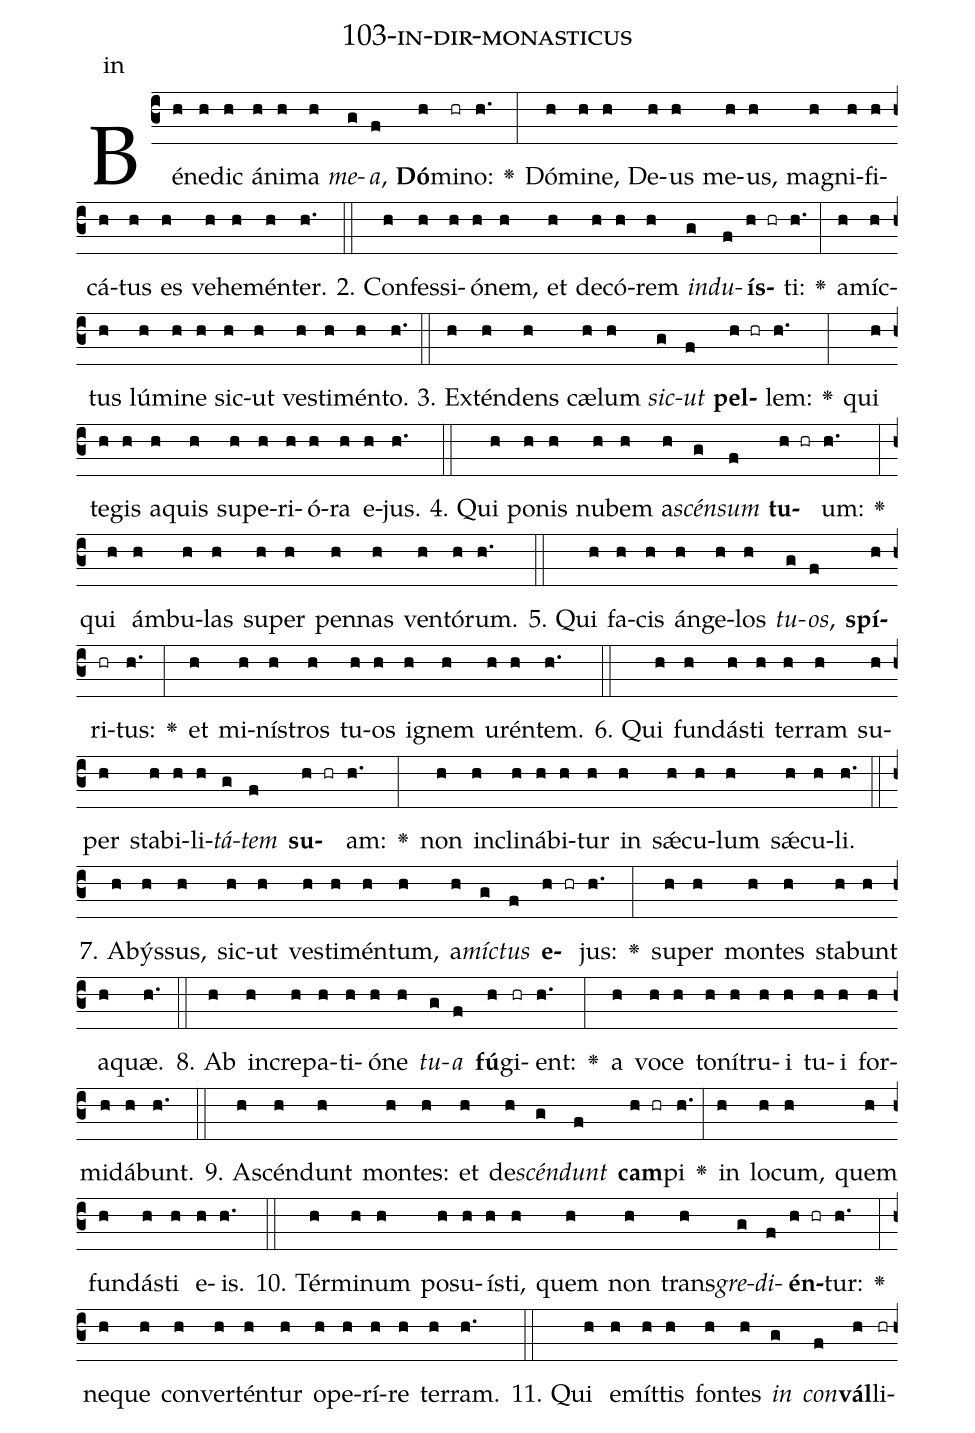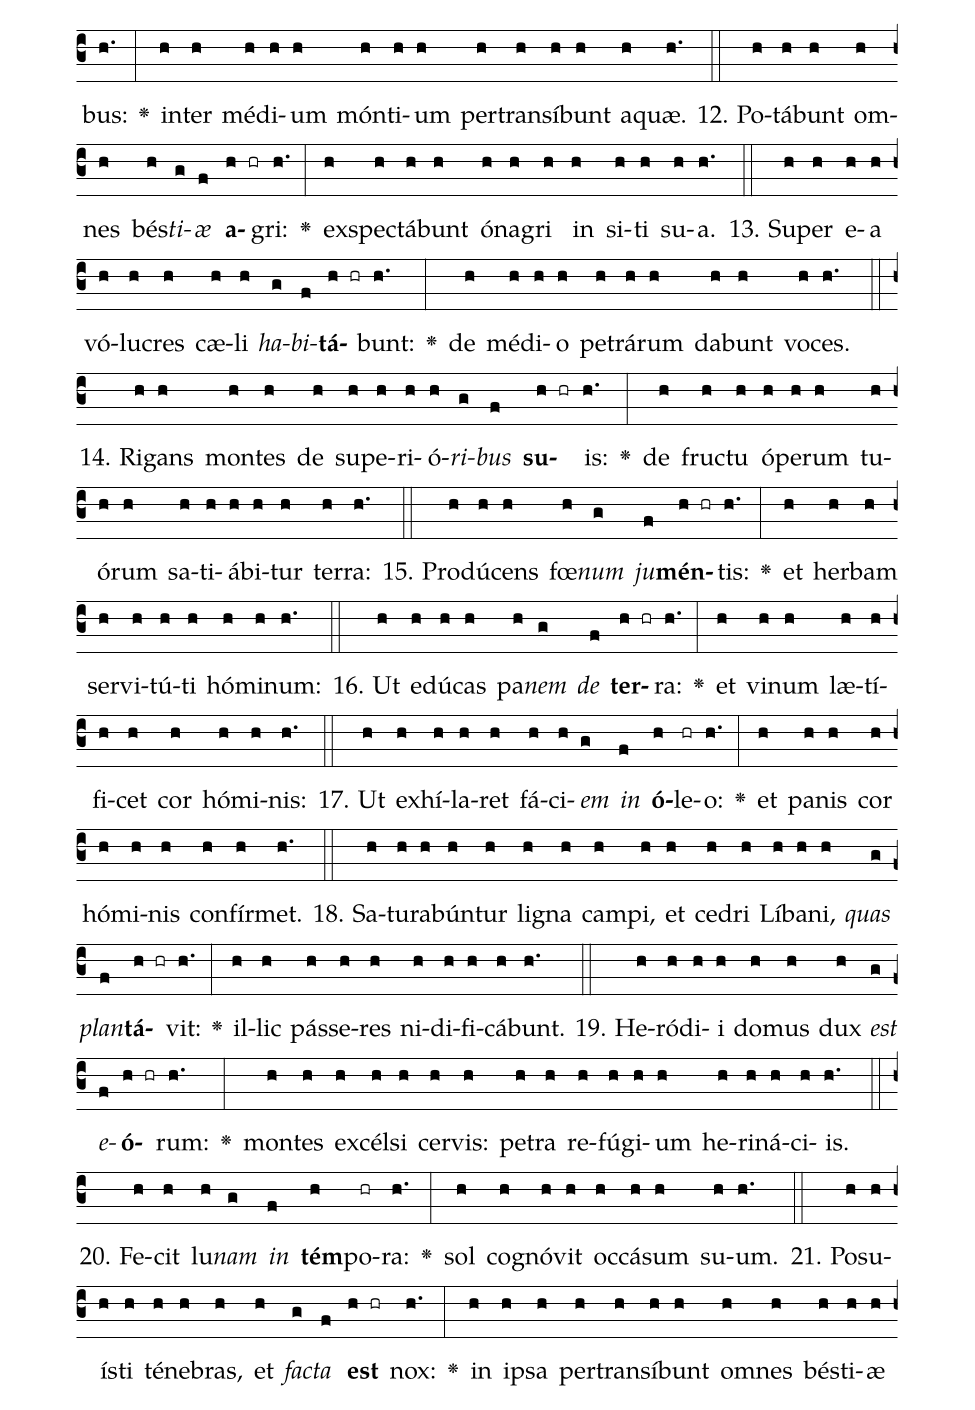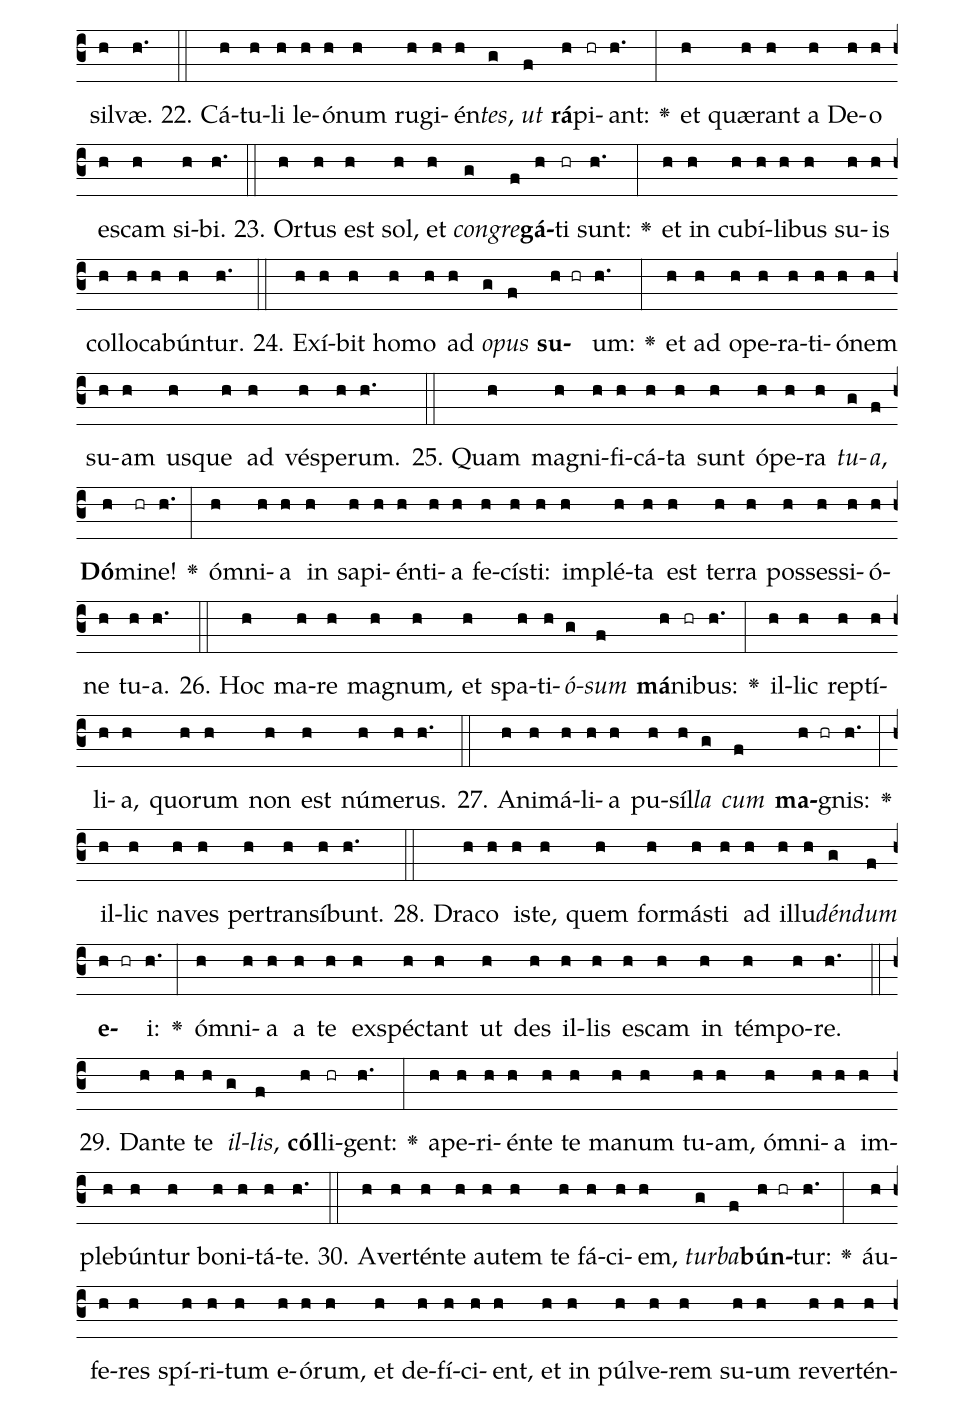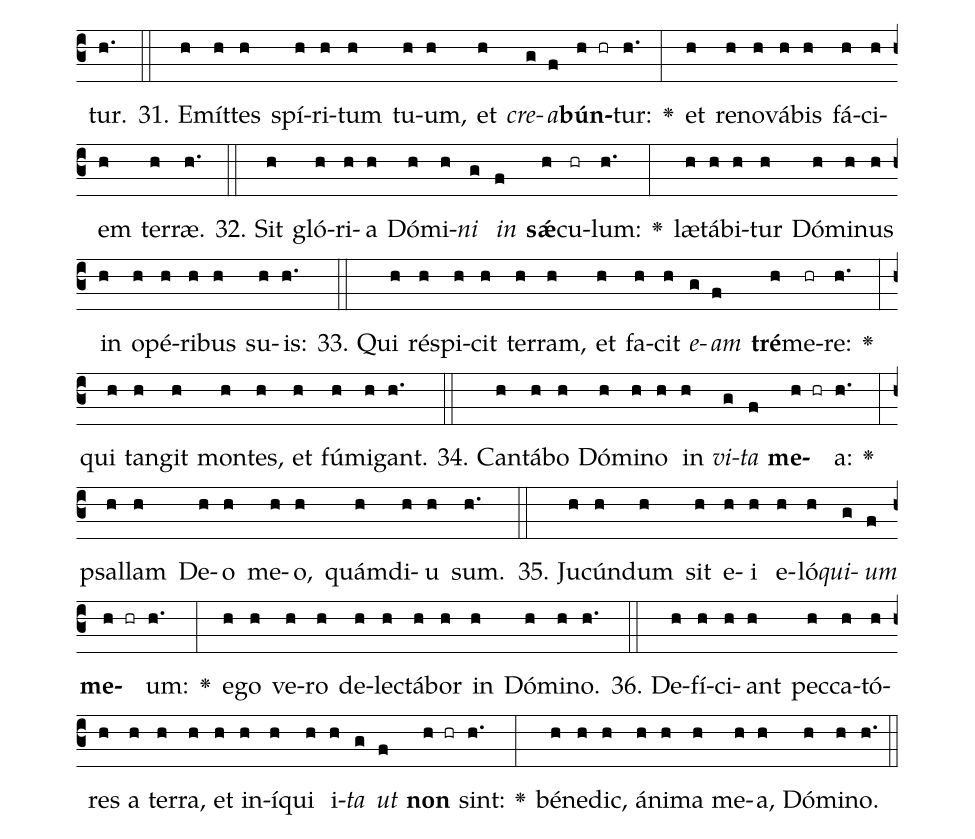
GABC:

name: 103-in-dir-monasticus;
annotation: in;
%%
(c3)Bé(h)ne(h)dic(h) á(h)ni(h)ma(h) <i>me</i>(g)<i>a</i>,(f) <b>Dó</b>(h)mi(hr)no:(h.) <v>\greheightstar</v>(:) Dó(h)mi(h)ne,(h) De(h)us(h) me(h)us,(h) ma(h)gni(h)fi(h)cá(h)tus(h) es(h) ve(h)he(h)mén(h)ter.(h.) (::)
2. Con(h)fes(h)si(h)ó(h)nem,(h) et(h) de(h)có(h)rem(h) <i>ind</i>(g)<i>u</i>(f)<b>ís</b>(h hr)ti:(h.) <v>\greheightstar</v>(:) a(h)míc(h)tus(h) lú(h)mi(h)ne(h) sic(h)ut(h) ves(h)ti(h)mén(h)to.(h.) (::)
3. Ex(h)tén(h)dens(h) cæ(h)lum(h) <i>sic</i>(g)<i>ut</i>(f) <b>pel</b>(h hr)lem:(h.) <v>\greheightstar</v>(:) qui(h) te(h)gis(h) a(h)quis(h) su(h)pe(h)ri(h)ó(h)ra(h) e(h)jus.(h.) (::)
4. Qui(h) po(h)nis(h) nu(h)bem(h) a(h)<i>scén</i>(g)<i>sum</i>(f) <b>tu</b>(h hr)um:(h.) <v>\greheightstar</v>(:) qui(h) ám(h)bu(h)las(h) su(h)per(h) pen(h)nas(h) ven(h)tó(h)rum.(h.) (::)
5. Qui(h) fa(h)cis(h) án(h)ge(h)los(h) <i>tu</i>(g)<i>os</i>,(f) <b>spí</b>(h)ri(hr)tus:(h.) <v>\greheightstar</v>(:) et(h) mi(h)nís(h)tros(h) tu(h)os(h) i(h)gnem(h) u(h)rén(h)tem.(h.) (::)
6. Qui(h) fun(h)dás(h)ti(h) ter(h)ram(h) su(h)per(h) sta(h)bi(h)li(h)<i>tá</i>(g)<i>tem</i>(f) <b>su</b>(h hr)am:(h.) <v>\greheightstar</v>(:) non(h) in(h)cli(h)ná(h)bi(h)tur(h) in(h) sǽ(h)cu(h)lum(h) sǽ(h)cu(h)li.(h.) (::)
7. A(h)býs(h)sus,(h) sic(h)ut(h) ves(h)ti(h)mén(h)tum,(h) a(h)<i>míc</i>(g)<i>tus</i>(f) <b>e</b>(h hr)jus:(h.) <v>\greheightstar</v>(:) su(h)per(h) mon(h)tes(h) sta(h)bunt(h) a(h)quæ.(h.) (::)
8. Ab(h) in(h)cre(h)pa(h)ti(h)ó(h)ne(h) <i>tu</i>(g)<i>a</i>(f) <b>fú</b>(h)gi(hr)ent:(h.) <v>\greheightstar</v>(:) a(h) vo(h)ce(h) to(h)ní(h)tru(h)i(h) tu(h)i(h) for(h)mi(h)dá(h)bunt.(h.) (::)
9. A(h)scén(h)dunt(h) mon(h)tes:(h) et(h) de(h)<i>scén</i>(g)<i>dunt</i>(f) <b>cam</b>(h hr)pi(h.) <v>\greheightstar</v>(:) in(h) lo(h)cum,(h) quem(h) fun(h)dás(h)ti(h) e(h)is.(h.) (::)
10. Tér(h)mi(h)num(h) po(h)su(h)ís(h)ti,(h) quem(h) non(h) trans(h)<i>gre</i>(g)<i>di</i>(f)<b>én</b>(h hr)tur:(h.) <v>\greheightstar</v>(:) ne(h)que(h) con(h)ver(h)tén(h)tur(h) o(h)pe(h)rí(h)re(h) ter(h)ram.(h.) (::)
11. Qui(h) e(h)mít(h)tis(h) fon(h)tes(h) <i>in</i>(g) <i>con</i>(f)<b>vál</b>(h)li(hr)bus:(h.) <v>\greheightstar</v>(:) in(h)ter(h) mé(h)di(h)um(h) món(h)ti(h)um(h) per(h)trans(h)í(h)bunt(h) a(h)quæ.(h.) (::)
12. Po(h)tá(h)bunt(h) om(h)nes(h) bés(h)<i>ti</i>(g)<i>æ</i>(f) <b>a</b>(h hr)gri:(h.) <v>\greheightstar</v>(:) ex(h)spec(h)tá(h)bunt(h) ó(h)na(h)gri(h) in(h) si(h)ti(h) su(h)a.(h.) (::)
13. Su(h)per(h) e(h)a(h) vó(h)lu(h)cres(h) cæ(h)li(h) <i>ha</i>(g)<i>bi</i>(f)<b>tá</b>(h hr)bunt:(h.) <v>\greheightstar</v>(:) de(h) mé(h)di(h)o(h) pe(h)trá(h)rum(h) da(h)bunt(h) vo(h)ces.(h.) (::)
14. Ri(h)gans(h) mon(h)tes(h) de(h) su(h)pe(h)ri(h)ó(h)<i>ri</i>(g)<i>bus</i>(f) <b>su</b>(h hr)is:(h.) <v>\greheightstar</v>(:) de(h) fruc(h)tu(h) ó(h)pe(h)rum(h) tu(h)ó(h)rum(h) sa(h)ti(h)á(h)bi(h)tur(h) ter(h)ra:(h.) (::)
15. Pro(h)dú(h)cens(h) fœ(h)<i>num</i>(g) <i>ju</i>(f)<b>mén</b>(h hr)tis:(h.) <v>\greheightstar</v>(:) et(h) her(h)bam(h) ser(h)vi(h)tú(h)ti(h) hó(h)mi(h)num:(h.) (::)
16. Ut(h) e(h)dú(h)cas(h) pa(h)<i>nem</i>(g) <i>de</i>(f) <b>ter</b>(h hr)ra:(h.) <v>\greheightstar</v>(:) et(h) vi(h)num(h) læ(h)tí(h)fi(h)cet(h) cor(h) hó(h)mi(h)nis:(h.) (::)
17. Ut(h) ex(h)hí(h)la(h)ret(h) fá(h)ci(h)<i>em</i>(g) <i>in</i>(f) <b>ó</b>(h)le(hr)o:(h.) <v>\greheightstar</v>(:) et(h) pa(h)nis(h) cor(h) hó(h)mi(h)nis(h) con(h)fír(h)met.(h.) (::)
18. Sa(h)tu(h)ra(h)bún(h)tur(h) li(h)gna(h) cam(h)pi,(h) et(h) ce(h)dri(h) Lí(h)ba(h)ni,(h) <i>quas</i>(g) <i>plan</i>(f)<b>tá</b>(h hr)vit:(h.) <v>\greheightstar</v>(:) il(h)lic(h) pás(h)se(h)res(h) ni(h)di(h)fi(h)cá(h)bunt.(h.) (::)
19. He(h)ró(h)di(h)i(h) do(h)mus(h) dux(h) <i>est</i>(g) <i>e</i>(f)<b>ó</b>(h hr)rum:(h.) <v>\greheightstar</v>(:) mon(h)tes(h) ex(h)cél(h)si(h) cer(h)vis:(h) pe(h)tra(h) re(h)fú(h)gi(h)um(h) he(h)ri(h)ná(h)ci(h)is.(h.) (::)
20. Fe(h)cit(h) lu(h)<i>nam</i>(g) <i>in</i>(f) <b>tém</b>(h)po(hr)ra:(h.) <v>\greheightstar</v>(:) sol(h) co(h)gnó(h)vit(h) oc(h)cá(h)sum(h) su(h)um.(h.) (::)
21. Po(h)su(h)ís(h)ti(h) té(h)ne(h)bras,(h) et(h) <i>fac</i>(g)<i>ta</i>(f) <b>est</b>(h hr) nox:(h.) <v>\greheightstar</v>(:) in(h) ip(h)sa(h) per(h)trans(h)í(h)bunt(h) om(h)nes(h) bés(h)ti(h)æ(h) sil(h)væ.(h.) (::)
22. Cá(h)tu(h)li(h) le(h)ó(h)num(h) ru(h)gi(h)én(h)<i>tes</i>,(g) <i>ut</i>(f) <b>rá</b>(h)pi(hr)ant:(h.) <v>\greheightstar</v>(:) et(h) quæ(h)rant(h) a(h) De(h)o(h) es(h)cam(h) si(h)bi.(h.) (::)
23. Or(h)tus(h) est(h) sol,(h) et(h) <i>con</i>(g)<i>gre</i>(f)<b>gá</b>(h)ti(hr) sunt:(h.) <v>\greheightstar</v>(:) et(h) in(h) cu(h)bí(h)li(h)bus(h) su(h)is(h) col(h)lo(h)ca(h)bún(h)tur.(h.) (::)
24. Ex(h)í(h)bit(h) ho(h)mo(h) ad(h) <i>o</i>(g)<i>pus</i>(f) <b>su</b>(h hr)um:(h.) <v>\greheightstar</v>(:) et(h) ad(h) o(h)pe(h)ra(h)ti(h)ó(h)nem(h) su(h)am(h) us(h)que(h) ad(h) vés(h)pe(h)rum.(h.) (::)
25. Quam(h) ma(h)gni(h)fi(h)cá(h)ta(h) sunt(h) ó(h)pe(h)ra(h) <i>tu</i>(g)<i>a</i>,(f) <b>Dó</b>(h)mi(hr)ne!(h.) <v>\greheightstar</v>(:) óm(h)ni(h)a(h) in(h) sa(h)pi(h)én(h)ti(h)a(h) fe(h)cís(h)ti:(h) im(h)plé(h)ta(h) est(h) ter(h)ra(h) pos(h)ses(h)si(h)ó(h)ne(h) tu(h)a.(h.) (::)
26. Hoc(h) ma(h)re(h) ma(h)gnum,(h) et(h) spa(h)ti(h)<i>ó</i>(g)<i>sum</i>(f) <b>má</b>(h)ni(hr)bus:(h.) <v>\greheightstar</v>(:) il(h)lic(h) rep(h)tí(h)li(h)a,(h) quo(h)rum(h) non(h) est(h) nú(h)me(h)rus.(h.) (::)
27. A(h)ni(h)má(h)li(h)a(h) pu(h)síl(h)<i>la</i>(g) <i>cum</i>(f) <b>ma</b>(h hr)gnis:(h.) <v>\greheightstar</v>(:) il(h)lic(h) na(h)ves(h) per(h)trans(h)í(h)bunt.(h.) (::)
28. Dra(h)co(h) is(h)te,(h) quem(h) for(h)más(h)ti(h) ad(h) il(h)lu(h)<i>dén</i>(g)<i>dum</i>(f) <b>e</b>(h hr)i:(h.) <v>\greheightstar</v>(:) óm(h)ni(h)a(h) a(h) te(h) ex(h)spéc(h)tant(h) ut(h) des(h) il(h)lis(h) es(h)cam(h) in(h) tém(h)po(h)re.(h.) (::)
29. Dan(h)te(h) te(h) <i>il</i>(g)<i>lis</i>,(f) <b>cól</b>(h)li(hr)gent:(h.) <v>\greheightstar</v>(:) a(h)pe(h)ri(h)én(h)te(h) te(h) ma(h)num(h) tu(h)am,(h) óm(h)ni(h)a(h) im(h)ple(h)bún(h)tur(h) bo(h)ni(h)tá(h)te.(h.) (::)
30. A(h)ver(h)tén(h)te(h) au(h)tem(h) te(h) fá(h)ci(h)em,(h) <i>tur</i>(g)<i>ba</i>(f)<b>bún</b>(h hr)tur:(h.) <v>\greheightstar</v>(:) áu(h)fe(h)res(h) spí(h)ri(h)tum(h) e(h)ó(h)rum,(h) et(h) de(h)fí(h)ci(h)ent,(h) et(h) in(h) púl(h)ve(h)rem(h) su(h)um(h) re(h)ver(h)tén(h)tur.(h.) (::)
31. E(h)mít(h)tes(h) spí(h)ri(h)tum(h) tu(h)um,(h) et(h) <i>cre</i>(g)<i>a</i>(f)<b>bún</b>(h hr)tur:(h.) <v>\greheightstar</v>(:) et(h) re(h)no(h)vá(h)bis(h) fá(h)ci(h)em(h) ter(h)ræ.(h.) (::)
32. Sit(h) gló(h)ri(h)a(h) Dó(h)mi(h)<i>ni</i>(g) <i>in</i>(f) <b>sǽ</b>(h)cu(hr)lum:(h.) <v>\greheightstar</v>(:) læ(h)tá(h)bi(h)tur(h) Dó(h)mi(h)nus(h) in(h) o(h)pé(h)ri(h)bus(h) su(h)is:(h.) (::)
33. Qui(h) ré(h)spi(h)cit(h) ter(h)ram,(h) et(h) fa(h)cit(h) <i>e</i>(g)<i>am</i>(f) <b>tré</b>(h)me(hr)re:(h.) <v>\greheightstar</v>(:) qui(h) tan(h)git(h) mon(h)tes,(h) et(h) fú(h)mi(h)gant.(h.) (::)
34. Can(h)tá(h)bo(h) Dó(h)mi(h)no(h) in(h) <i>vi</i>(g)<i>ta</i>(f) <b>me</b>(h hr)a:(h.) <v>\greheightstar</v>(:) psal(h)lam(h) De(h)o(h) me(h)o,(h) quám(h)di(h)u(h) sum.(h.) (::)
35. Ju(h)cún(h)dum(h) sit(h) e(h)i(h) e(h)ló(h)<i>qui</i>(g)<i>um</i>(f) <b>me</b>(h hr)um:(h.) <v>\greheightstar</v>(:) e(h)go(h) ve(h)ro(h) de(h)lec(h)tá(h)bor(h) in(h) Dó(h)mi(h)no.(h.) (::)
36. De(h)fí(h)ci(h)ant(h) pec(h)ca(h)tó(h)res(h) a(h) ter(h)ra,(h) et(h) in(h)í(h)qui(h) i(h)<i>ta</i>(g) <i>ut</i>(f) <b>non</b>(h hr) sint:(h.) <v>\greheightstar</v>(:) bé(h)ne(h)dic,(h) á(h)ni(h)ma(h) me(h)a,(h) Dó(h)mi(h)no.(h.) (::)
